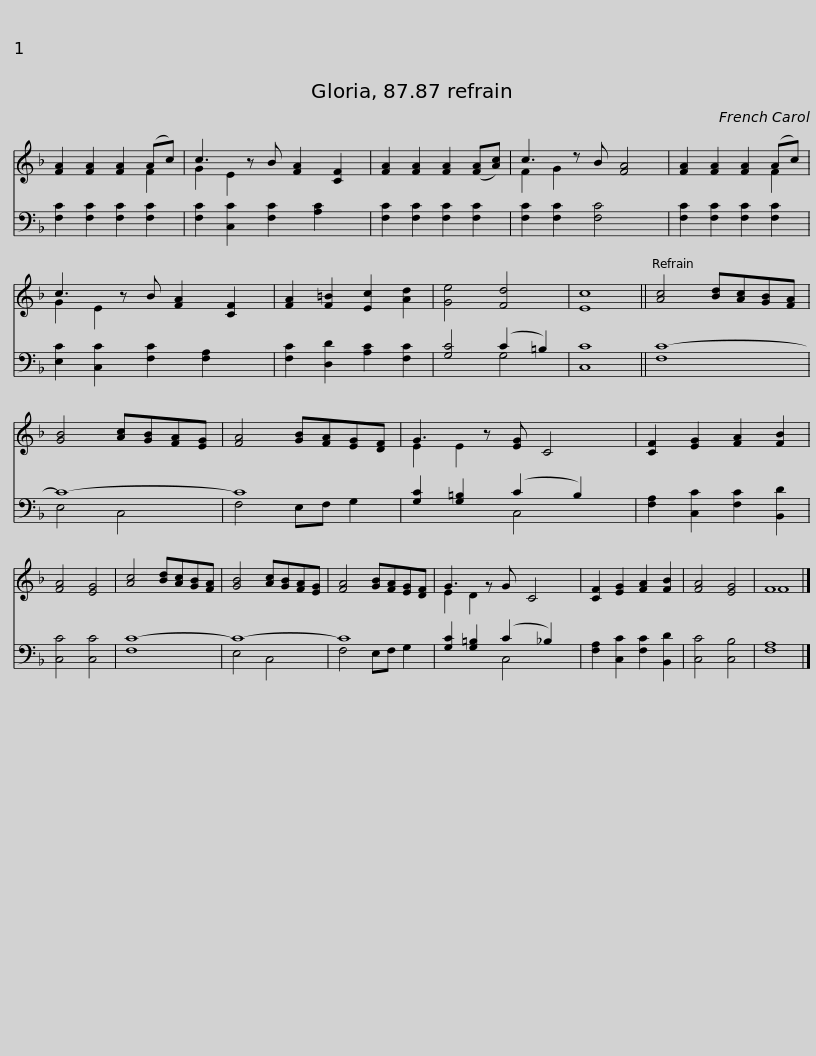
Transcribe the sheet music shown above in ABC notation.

X:1
%%score ( 1 2 ) ( 3 4 )
L:1/8
M:none
I:linebreak $
K:F
V:1 treble
V:2 treble
V:3 bass
V:4 bass
V:1
 [FA]2 [FA]2 [FA]2 (Ac) | c3 z B [FA]2 [CF]2 | [FA]2 [FA]2 [FA]2 ([FA][Ac]) | c3 z B [FA]4 | [FA]2 [FA]2 [FA]2 (Ac) | %5
 c3 z B [FA]2 [CF]2 |$ [FA]2 [F=B]2 [Ec]2 [Ad]2 | [Ge]4 [Fd]4 | [Ec]8 || [Ac]4 [Bd][Ac][GB][FA] | %10
 [GB]4 [Ac][GB][FA][EG] | [FA]4 [GB][FA][EG][DF] | G3 z [EG] C4 | [CF]2 [EG]2 [FA]2 [FB]2 |$ [FA]4 [EG]4 | %15
 [Ac]4 [Bd][Ac][GB][FA] | [GB]4 [Ac][GB][FA][EG] | [FA]4 [GB][FA][EG][DF] | G3 z G C4 | [CF]2 [EG]2 [FA]2 [FB]2 | %20
 [FA]4 [EG]4 | F8 |] %22
V:2
 x6 F2 | G2 E2 x5 | x8 | F2 G2 x5 | x6 F2 | %5
 G2 E2 x5 |$ x8 | x8 | x8 || x8 | %10
 x8 | x8 | E2 E2 x5 | x8 |$ x8 | %15
 x8 | x8 | x8 | E2 D2 x5 | x8 | %20
 x8 | F8 |] %22
V:3
 [F,C]2 [F,C]2 [F,C]2 [F,C]2 | [F,C]2 [C,C]2 [F,C]2 [A,C]2 x | [F,C]2 [F,C]2 [F,C]2 [F,C]2 | [F,C]2 [F,C]2 [F,C]4 x | [F,C]2 [F,C]2 [F,C]2 [F,C]2 | %5
 [E,C]2 [C,C]2 [F,C]2 [F,A,]2 x |$ [F,C]2 [D,D]2 [A,C]2 [F,C]2 | [G,C]4 (C2 =B,2) | [C,C]8 || [F,C-]8 | %10
 C8- | C8 | [G,C]2 [G,=B,]2 (C2 B,2) x | [F,A,]2 [C,C]2 [F,C]2 [B,,D]2 |$ [C,C]4 [C,C]4 | %15
 [F,C-]8 | C8- | C8 | [G,C]2 [G,=B,]2 (C2 _B,2) x | [F,A,]2 [C,C]2 [F,C]2 [B,,D]2 | %20
 [C,C]4 [C,B,]4 | [F,A,]8 |] %22
V:4
 x8 | x9 | x8 | x9 | x8 | %5
 x9 |$ x8 | x4 G,4 | x8 || x8 | %10
 E,4 C,4 | F,4 E,F, G,2- | x4 C,4 x | x8 |$ x8 | %15
 x8 | E,4 C,4 | F,4 E,F, G,2- | x4 C,4 x | x8 | %20
 x8 | x8 |] %22
